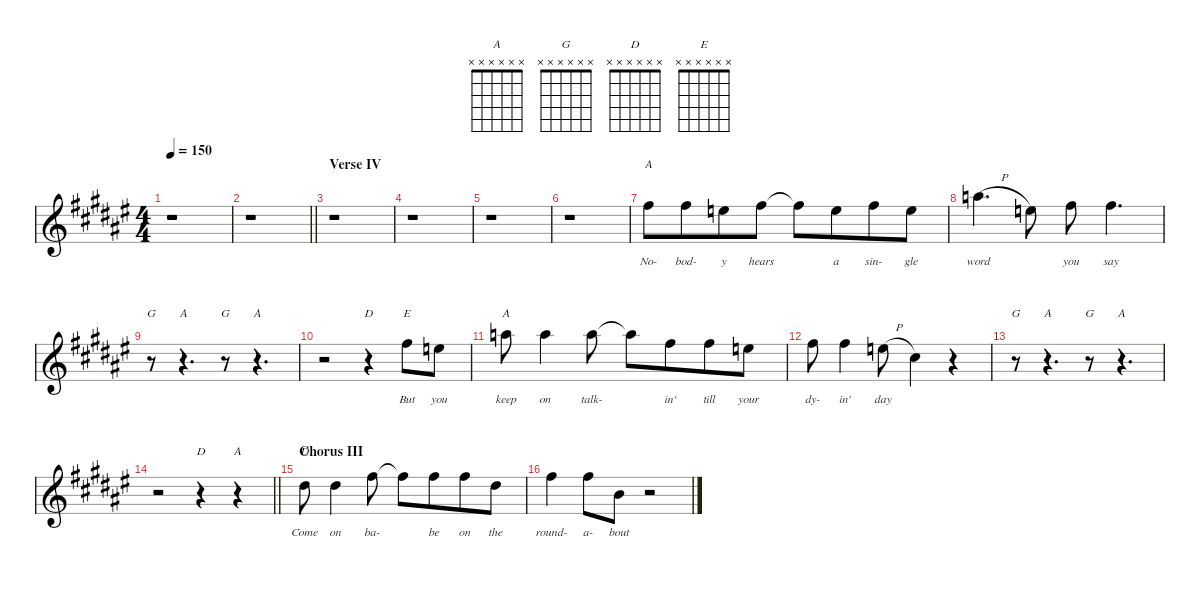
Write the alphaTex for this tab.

\defaultSystemsLayout 4
\hideDynamics
\bracketExtendMode nobrackets
\singleTrackTrackNamePolicy hidden
\multiTrackTrackNamePolicy hidden
\firstSystemTrackNameMode fullname
\firstSystemTrackNameOrientation horizontal
\otherSystemsTrackNameOrientation horizontal
\track ("Vocals" "sax.") {instrument altosax}
\staff {score}
\tuning (E4 B3 G3 D3 A2 E2)
\displaytranspose 9
\chord ("A" x x x x x x)
\chord ("G" x x x x x x)
\chord ("D" x x x x x x)
\chord ("E" x x x x x x)
\ts (4 4)
\tempo 150
\clef g2
\ks f#
r.1{dy f beam Down} |
\barLineRight lightlight
r.1{beam Down} |
\section ("" "Verse IV")
r.1{beam Down} |
r.1{beam Down} |
r.1{beam Down} |
r.1{beam Down} |
5.1{acc #}.8{ch "A" lyrics (0 "No-") lyrics (1 "") lyrics (2 "") lyrics (3 "") lyrics (4 "") beam Down} 5.1{acc #}.8{lyrics (0 "bod-") lyrics (1 "") lyrics (2 "") lyrics (3 "") lyrics (4 "") beam Down beam merge} 8.2{acc forcenatural}.8{lyrics (0 "y") lyrics (1 "") lyrics (2 "") lyrics (3 "") lyrics (4 "") beam Down} 5.1{acc #}.8{lyrics (0 "hears") lyrics (1 "") lyrics (2 "") lyrics (3 "") lyrics (4 "") beam Down} 5.1{t acc #}.8{beam Down} 3.1{acc forcenatural}.8{lyrics (0 "a") lyrics (1 "") lyrics (2 "") lyrics (3 "") lyrics (4 "") beam Down beam merge} 5.1{acc #}.8{lyrics (0 "sin-") lyrics (1 "") lyrics (2 "") lyrics (3 "") lyrics (4 "") beam Down} 3.1{acc forcenatural}.8{lyrics (0 "gle") lyrics (1 "") lyrics (2 "") lyrics (3 "") lyrics (4 "") beam Down} |
13.2{h acc forcenatural}.4{d lyrics (0 "word ") lyrics (1 "") lyrics (2 "") lyrics (3 "") lyrics (4 "") beam Down} 8.2{acc forcenatural}.8{lyrics (0 " ") lyrics (1 "") lyrics (2 "") lyrics (3 "") lyrics (4 "") beam Down} 5.1{acc #}.8{lyrics (0 "you") lyrics (1 "") lyrics (2 "") lyrics (3 "") lyrics (4 "") beam Down} 10.2{acc #}.4{d lyrics (0 "say") lyrics (1 "") lyrics (2 "") lyrics (3 "") lyrics (4 "") beam Down} |
r.8{ch "G" beam Down} r.4{d ch "A" beam Down} r.8{ch "G" beam Down} r.4{d ch "A" beam Down} |
r.2{beam Down} r.4{ch "D" beam Down} 5.1{acc #}.8{ch "E" lyrics (0 "But") lyrics (1 "") lyrics (2 "") lyrics (3 "") lyrics (4 "") beam Down} 3.1{acc forcenatural}.8{lyrics (0 "you") lyrics (1 "") lyrics (2 "") lyrics (3 "") lyrics (4 "") beam Down} |
13.2{acc forcenatural}.8{ch "A" lyrics (0 "keep") lyrics (1 "") lyrics (2 "") lyrics (3 "") lyrics (4 "") beam Down} 13.2{acc forcenatural}.4{lyrics (0 "on") lyrics (1 "") lyrics (2 "") lyrics (3 "") lyrics (4 "") beam Down} 8.1{acc forcenatural}.8{lyrics (0 "talk-") lyrics (1 "") lyrics (2 "") lyrics (3 "") lyrics (4 "") beam Down} 8.1{t acc forcenatural}.8{beam Down} 5.1{acc #}.8{lyrics (0 "in'") lyrics (1 "") lyrics (2 "") lyrics (3 "") lyrics (4 "") beam Down beam merge} 5.1{acc #}.8{lyrics (0 "till") lyrics (1 "") lyrics (2 "") lyrics (3 "") lyrics (4 "") beam Down} 3.1{acc forcenatural}.8{lyrics (0 "your") lyrics (1 "") lyrics (2 "") lyrics (3 "") lyrics (4 "") beam Down} |
5.1{acc #}.8{lyrics (0 "dy-") lyrics (1 "") lyrics (2 "") lyrics (3 "") lyrics (4 "") beam Down} 5.1{acc #}.4{lyrics (0 "in'") lyrics (1 "") lyrics (2 "") lyrics (3 "") lyrics (4 "") beam Down} 3.1{h acc forcenatural}.8{lyrics (0 "day ") lyrics (1 "") lyrics (2 "") lyrics (3 "") lyrics (4 "") beam Down} 0.1{acc #}.4{lyrics (0 " ") lyrics (1 "") lyrics (2 "") lyrics (3 "") lyrics (4 "") beam Down} r.4{beam Down} |
r.8{ch "G" beam Down} r.4{d ch "A" beam Down} r.8{ch "G" beam Down} r.4{d ch "A" beam Down} |
\barLineRight lightlight
r.2{beam Down} r.4{ch "D" beam Down} r.4{ch "A" beam Down} |
\section ("" "Chorus III")
2.1{acc #}.8{ch "D" lyrics (0 "Come") lyrics (1 "") lyrics (2 "") lyrics (3 "") lyrics (4 "") beam Down} 2.1{acc #}.4{lyrics (0 "on") lyrics (1 "") lyrics (2 "") lyrics (3 "") lyrics (4 "") beam Down} 5.1{acc #}.8{lyrics (0 "ba-") lyrics (1 "") lyrics (2 "") lyrics (3 "") lyrics (4 "") beam Down} 5.1{t acc #}.8{beam Down} 5.1{acc #}.8{lyrics (0 "be") lyrics (1 "") lyrics (2 "") lyrics (3 "") lyrics (4 "") beam Down beam merge} 5.1{acc #}.8{lyrics (0 "on") lyrics (1 "") lyrics (2 "") lyrics (3 "") lyrics (4 "") beam Down} 2.1{acc #}.8{lyrics (0 "the") lyrics (1 "") lyrics (2 "") lyrics (3 "") lyrics (4 "") beam Down} |
5.1{acc #}.4{lyrics (0 "round-") lyrics (1 "") lyrics (2 "") lyrics (3 "") lyrics (4 "") beam Down} 5.1{acc #}.8{lyrics (0 "a-") lyrics (1 "") lyrics (2 "") lyrics (3 "") lyrics (4 "") beam Down} 3.2{acc forcenatural}.8{lyrics (0 "bout") lyrics (1 "") lyrics (2 "") lyrics (3 "") lyrics (4 "") beam Down} r.2{beam Down}
